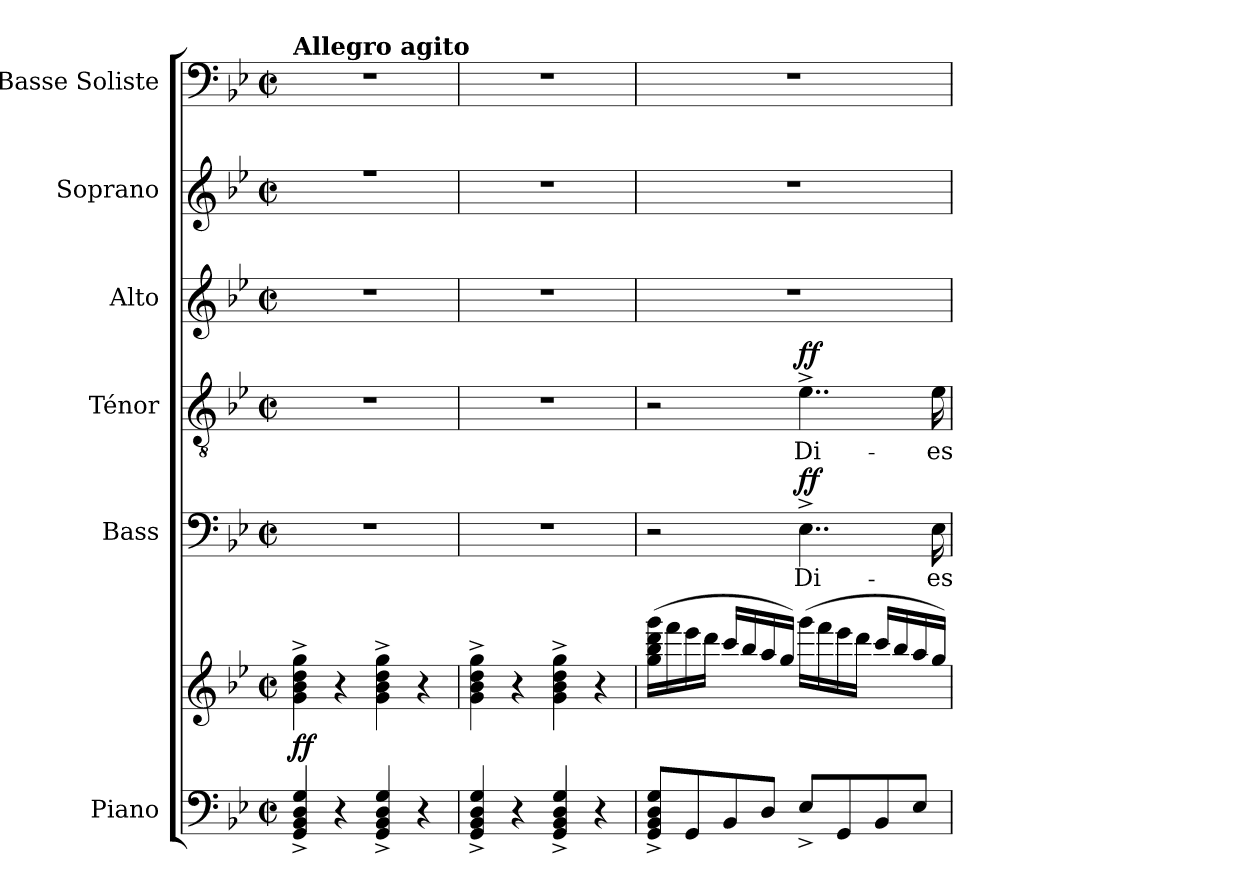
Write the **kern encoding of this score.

**kern	**kern	**dynam	**kern	**text	**dynam	**kern	**text	**dynam	**kern	**kern	**kern
*part6	*part6	*part6	*part5	*part5	*part5	*part4	*part4	*part4	*part3	*part2	*part1
*staff7	*staff6	*staff6/7	*staff5	*staff5	*staff5	*staff4	*staff4	*staff4	*staff3	*staff2	*staff1
*I"Piano	*	*	*I"Bass	*	*	*I"Ténor	*	*	*I"Alto	*I"Soprano	*I"Basse Soliste
*I'Pia.	*	*	*I'B.	*	*	*I'T.	*	*	*I'A.	*I'S.	*I'Basse Soliste
*clefF4	*clefG2	*	*clefF4	*	*	*clefGv2	*	*	*clefG2	*clefG2	*clefF4
*k[b-e-]	*k[b-e-]	*	*k[b-e-]	*	*	*k[b-e-]	*	*	*k[b-e-]	*k[b-e-]	*k[b-e-]
*M2/2	*M2/2	*	*M2/2	*	*	*M2/2	*	*	*M2/2	*M2/2	*M2/2
*met(c|)	*met(c|)	*	*met(c|)	*	*	*met(c|)	*	*	*met(c|)	*met(c|)	*met(c|)
*MM160	*MM160	*	*MM160	*	*	*MM160	*	*	*MM160	*MM160	*MM160
=1	=1	=1	=1	=1	=1	=1	=1	=1	=1	=1	=1
*	*	*	*	*	*	*	*	*	*^	*^	*
!	!	!	!	!	!	!	!	!	!	!	!	!	!LO:TX:a:B:t=Allegro agito
!	!	!LO:DY:a=2	!	!	!	!	!	!	!	!	!	!	!
4GG/^ 4BB-/^ 4D/^ 4G/^	4g\^ 4b-\^ 4dd\^ 4gg\^	ff	1r	.	.	1r	.	.	1r	1B-yy	1r	1b-yy	1r
4r	4r	.	.	.	.	.	.	.	.	.	.	.	.
4GG/^ 4BB-/^ 4D/^ 4G/^	4g\^ 4b-\^ 4dd\^ 4gg\^	.	.	.	.	.	.	.	.	.	.	.	.
4r	4r	.	.	.	.	.	.	.	.	.	.	.	.
*	*	*	*	*	*	*	*	*	*v	*v	*	*	*
*	*	*	*	*	*	*	*	*	*	*v	*v	*
=2	=2	=2	=2	=2	=2	=2	=2	=2	=2	=2	=2
4GG/^ 4BB-/^ 4D/^ 4G/^	4g\^ 4b-\^ 4dd\^ 4gg\^	.	1r	.	.	1r	.	.	1r	1r	1r
4r	4r	.	.	.	.	.	.	.	.	.	.
4GG/^ 4BB-/^ 4D/^ 4G/^	4g\^ 4b-\^ 4dd\^ 4gg\^	.	.	.	.	.	.	.	.	.	.
4r	4r	.	.	.	.	.	.	.	.	.	.
=3	=3	=3	=3	=3	=3	=3	=3	=3	=3	=3	=3
8GG/^ 8BB-/^ 8D/^ 8G/^L	(16gg\ 16bb-\ 16ddd\ 16ggg\LL	.	2r	.	.	2r	.	.	1r	1r	1r
.	16fff\	.	.	.	.	.	.	.	.	.	.
8GG/	16eee-\	.	.	.	.	.	.	.	.	.	.
.	16ddd\JJ	.	.	.	.	.	.	.	.	.	.
8BB-/	16ccc/LL	.	.	.	.	.	.	.	.	.	.
.	16bb-/	.	.	.	.	.	.	.	.	.	.
8D/J	16aa/	.	.	.	.	.	.	.	.	.	.
.	16gg/JJ)	.	.	.	.	.	.	.	.	.	.
!	!	!	!	!	!LO:DY:a	!	!	!LO:DY:a	!	!	!
8E-^/L	(16ggg\LL	.	4..E-^\	Di-	ff	4..e-^\	Di-	ff	.	.	.
.	16fff\	.	.	.	.	.	.	.	.	.	.
8GG/	16eee-\	.	.	.	.	.	.	.	.	.	.
.	16ddd\JJ	.	.	.	.	.	.	.	.	.	.
8BB-/	16ccc/LL	.	.	.	.	.	.	.	.	.	.
.	16bb-/	.	.	.	.	.	.	.	.	.	.
8E-/J	16aa/	.	.	.	.	.	.	.	.	.	.
.	16gg/JJ)	.	16E-\	-es	.	16e-\	-es	.	.	.	.
=	=	=	=	=	=	=	=	=	=	=	=
*-	*-	*-	*-	*-	*-	*-	*-	*-	*-	*-	*-
